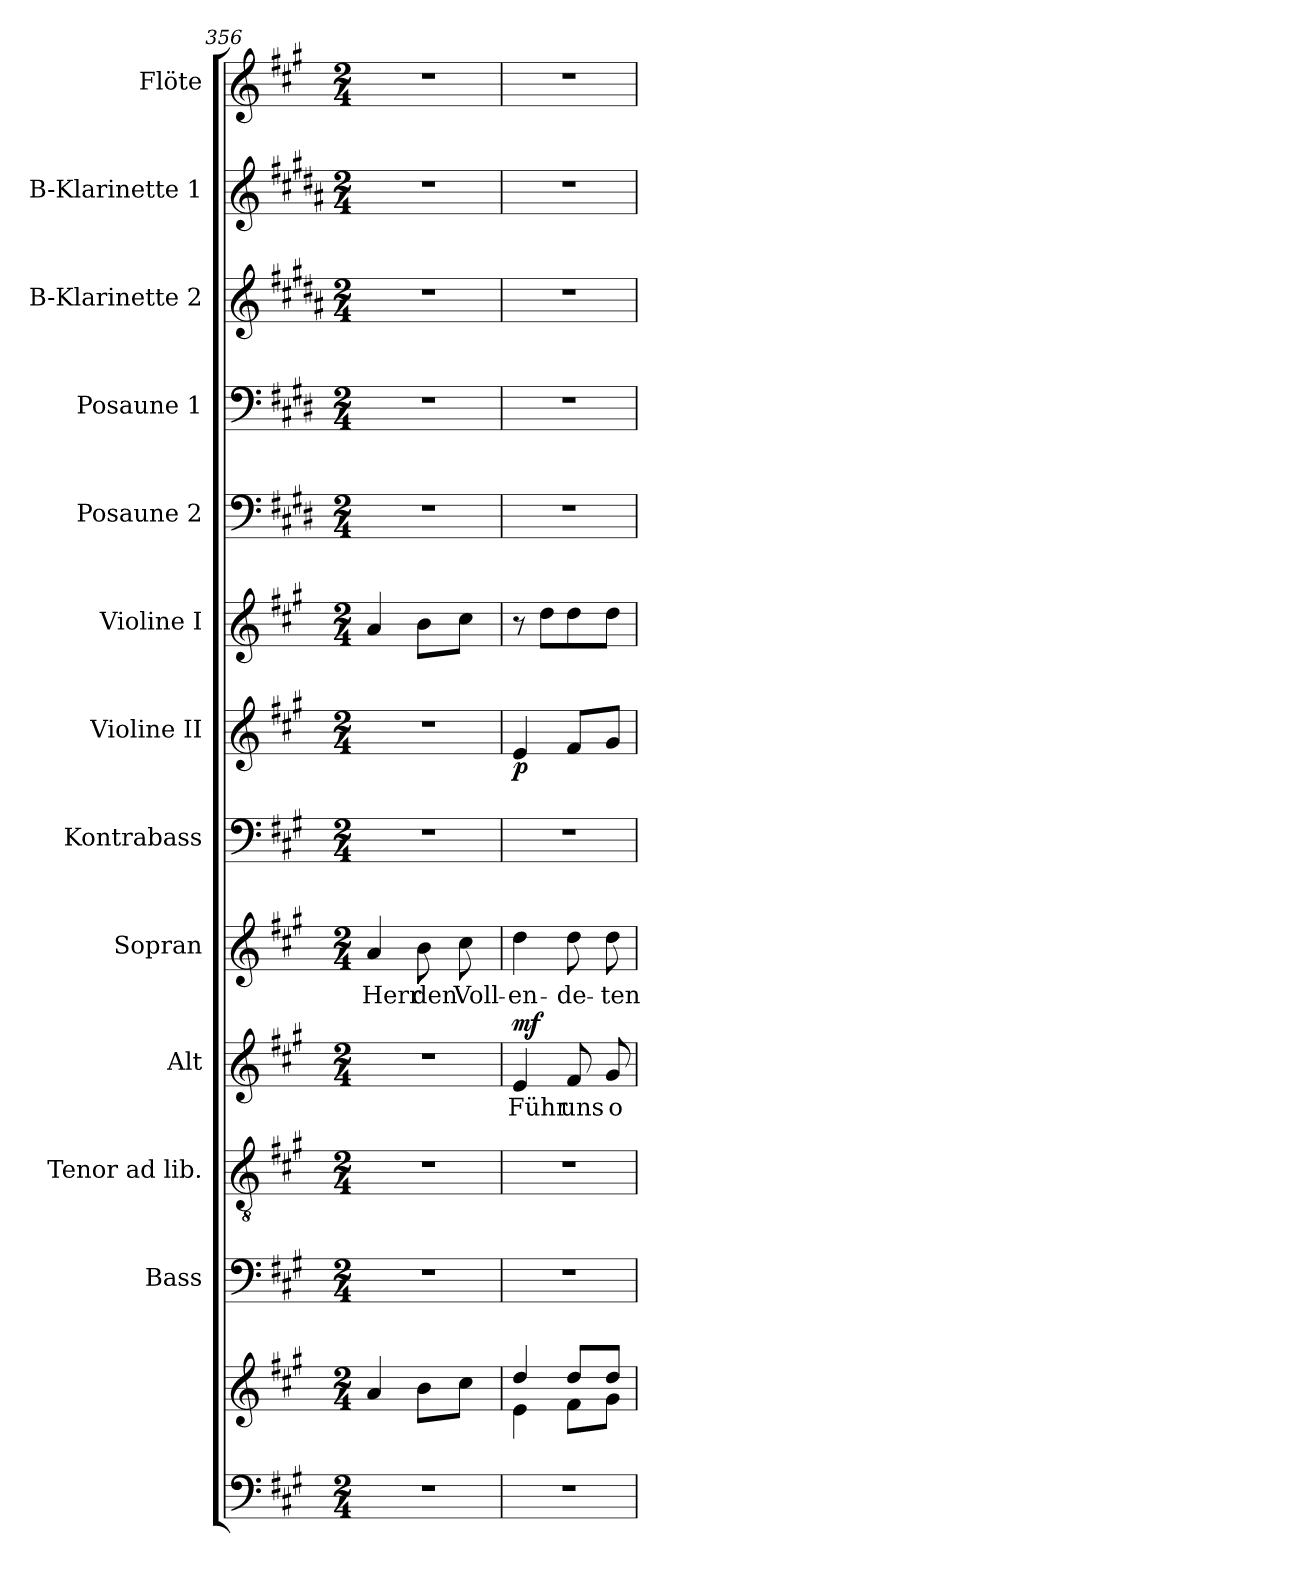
**kern	**kern	**kern	**kern	**kern	**text	**dynam	**kern	**text	**kern	**kern	**dynam	**kern	**kern	**kern	**kern	**kern	**kern
*part13	*part13	*part12	*part11	*part10	*part10	*part10	*part9	*part9	*part8	*part7	*part7	*part6	*part5	*part4	*part3	*part2	*part1
*staff14	*staff13	*staff12	*staff11	*staff10	*staff10	*staff10	*staff9	*staff9	*staff8	*staff7	*staff7	*staff6	*staff5	*staff4	*staff3	*staff2	*staff1
*	*	*I"Bass	*I"Tenor ad lib.	*I"Alt	*	*	*I"Sopran	*	*I"Kontrabass	*I"Violine II	*	*I"Violine I	*I"Posaune 2	*I"Posaune 1	*I"B-Klarinette 2	*I"B-Klarinette 1	*I"Flöte
*	*	*I'B.	*I'T.	*I'A.	*	*	*I'S.	*	*I'Kb.	*I'Vl. II	*	*I'Vl. I	*I'Pos 2	*I'Pos. 1	*I'B Kl. 2	*I'B Kl. 1	*I'Fl.
!!LO:PB:g=z
*clefF4	*clefG2	*clefF4	*clefGv2	*clefG2	*	*	*clefG2	*	*clefF4	*clefG2	*	*clefG2	*clefF4	*clefF4	*clefG2	*clefG2	*clefG2
*	*	*	*	*	*	*	*	*	*ITrd7c12	*	*	*	*ITrd4c7	*ITrd4c7	*ITrd1c2	*ITrd1c2	*
*k[f#c#g#]	*k[f#c#g#]	*k[f#c#g#]	*k[f#c#g#]	*k[f#c#g#]	*	*	*k[f#c#g#]	*	*k[f#c#g#]	*k[f#c#g#]	*	*k[f#c#g#]	*k[f#c#g#]	*k[f#c#g#]	*k[f#c#g#]	*k[f#c#g#]	*k[f#c#g#]
*A:	*A:	*A:	*A:	*A:	*	*	*A:	*	*A:	*A:	*	*A:	*A:	*A:	*A:	*A:	*A:
*M2/4	*M2/4	*M2/4	*M2/4	*M2/4	*	*	*M2/4	*	*M2/4	*M2/4	*	*M2/4	*M2/4	*M2/4	*M2/4	*M2/4	*M2/4
=356	=356	=356	=356	=356	=356	=356	=356	=356	=356	=356	=356	=356	=356	=356	=356	=356	=356
!	!	!	!	!	!	!	!	!LO:LY:b	!	!	!	!	!	!	!	!	!
2r	4a/	2r	2r	2r	.	.	4a/	Herr	2r	2r	.	4a/	2r	2r	2r	2r	2r
!	!	!	!	!	!	!	!	!LO:LY:b	!	!	!	!	!	!	!	!	!
.	8b\L	.	.	.	.	.	8b\	den	.	.	.	8b\L	.	.	.	.	.
!	!	!	!	!	!	!	!	!LO:LY:b	!	!	!	!	!	!	!	!	!
.	8cc#\J	.	.	.	.	.	8cc#\	Voll-	.	.	.	8cc#\J	.	.	.	.	.
=357	=357	=357	=357	=357	=357	=357	=357	=357	=357	=357	=357	=357	=357	=357	=357	=357	=357
*	*^	*	*	*	*	*	*	*	*	*	*	*	*	*	*	*	*
!	!	!	!	!	!	!LO:LY:b	!LO:DY:a	!	!LO:LY:b	!	!	!LO:DY:b	!	!	!	!	!	!
2r	4dd/	4e\	2r	2r	4e/	Führ	mf	4dd\	-en-	2r	4e/	p	8r	2r	2r	2r	2r	2r
.	.	.	.	.	.	.	.	.	.	.	.	.	8dd\L	.	.	.	.	.
!	!	!	!	!	!	!LO:LY:b	!	!	!LO:LY:b	!	!	!	!	!	!	!	!	!
.	8dd/L	8f#\L	.	.	8f#/	uns	.	8dd\	-de-	.	8f#/L	.	8dd\	.	.	.	.	.
!	!	!	!	!	!	!LO:LY:b	!	!	!LO:LY:b	!	!	!	!	!	!	!	!	!
.	8dd/J	8g#\J	.	.	8g#/	o	.	8dd\	-ten	.	8g#/J	.	8dd\J	.	.	.	.	.
*	*v	*v	*	*	*	*	*	*	*	*	*	*	*	*	*	*	*	*
=	=	=	=	=	=	=	=	=	=	=	=	=	=	=	=	=	=
*-	*-	*-	*-	*-	*-	*-	*-	*-	*-	*-	*-	*-	*-	*-	*-	*-	*-
